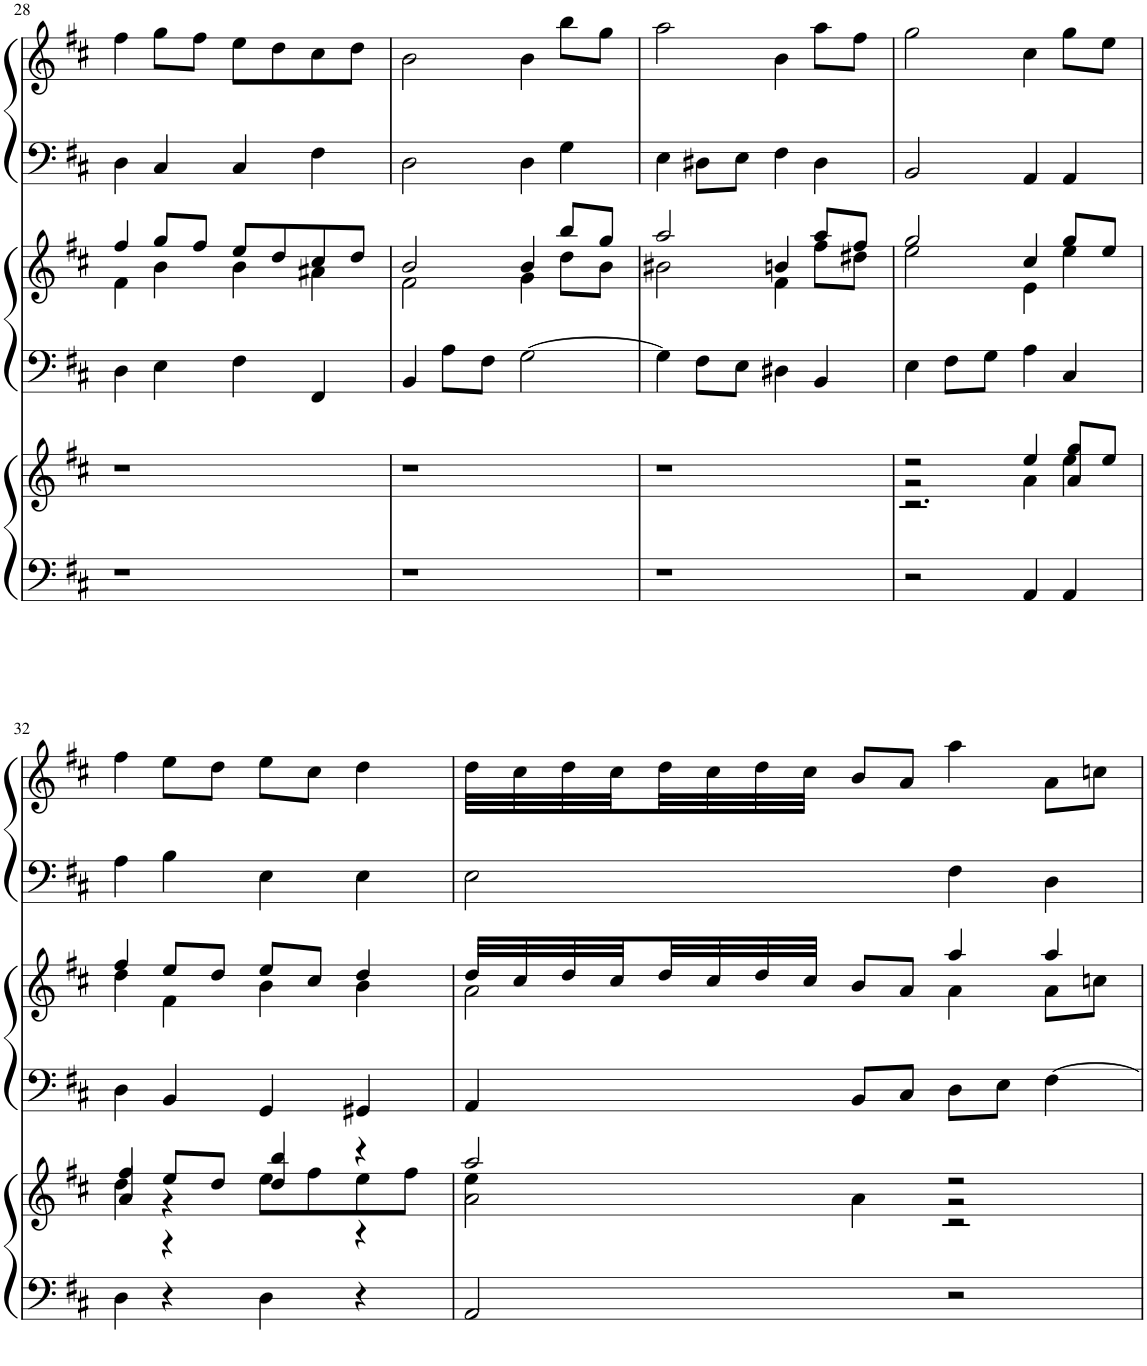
**kern	**kern	**kern	**kern	**kern	**kern
*part3	*part3	*part2	*part2	*part1	*part1
*staff6	*staff5	*staff4	*staff3	*staff2	*staff1
*I"Harpsichord 3	*	*I"Harpsichord 2	*	*I"Harpsichord 1	*
*I'Hp	*	*I'Hp	*	*I'Hp	*
!!LO:PB:g=z
*clefF4	*clefG2	*clefF4	*clefG2	*clefF4	*clefG2
*k[f#c#]	*k[f#c#]	*k[f#c#]	*k[f#c#]	*k[f#c#]	*k[f#c#]
*M4/4	*M4/4	*M4/4	*M4/4	*M4/4	*M4/4
=28	=28	=28	=28	=28	=28
*	*	*	*^	*	*
1r	1r	4D\	4ff#/	4f#\	4D\	4ff#\
.	.	4E\	8gg/L	4b\	4C#/	8gg\L
.	.	.	8ff#/J	.	.	8ff#\J
.	.	4F#\	8ee/L	4b\	4C#/	8ee\L
.	.	.	8dd/	.	.	8dd\
.	.	4FF#/	8cc#/	4a#X\	4F#\	8cc#\
.	.	.	8dd/J	.	.	8dd\J
=29	=29	=29	=29	=29	=29	=29
1r	1r	4BB/	2b/	2f#\	2D\	2b\
.	.	8A\L	.	.	.	.
.	.	8F#\J	.	.	.	.
.	.	[2G\	4b/	4g\	4D\	4b\
.	.	.	8bb/L	8dd\L	4G\	8bb\L
.	.	.	8gg/J	8b\J	.	8gg\J
=30	=30	=30	=30	=30	=30	=30
1r	1r	4G\]	2aa/	2b#X\	4E\	2aa\
.	.	8F#\L	.	.	8D#X\L	.
.	.	8E\J	.	.	8E\J	.
.	.	4D#X\	4bn/	4f#\	4F#\	4b\
.	.	4BB/	8aa/L	8ff#\L	4D#\	8aa\L
.	.	.	8ff#/J	8dd#X\J	.	8ff#\J
=31	=31	=31	=31	=31	=31	=31
*	*^	*	*	*	*	*
*	*	*^	*	*	*	*	*
2r	2r	2r	2.r	4E\	2gg/	2ee\	2BB/	2gg\
.	.	.	.	8F#\L	.	.	.	.
.	.	.	.	8G\J	.	.	.	.
4AA/	4ee/	4a\	.	4A\	4cc#/	4e\	4AA/	4cc#\
4AA/	8gg/L	4ee\	4a/	4C#/	8gg/L	4ee\	4AA/	8gg\L
.	8ee/J	.	.	.	8ee/J	.	.	8ee\J
!!LO:LB:g=z
=32	=32	=32	=32	=32	=32	=32	=32	=32
4D\	4ff#/	4dd\	4a/	4D\	4ff#/	4dd\	4A\	4ff#\
4r	8ee/L	4r	4r	4BB/	8ee/L	4f#\	4B\	8ee\L
.	8dd/J	.	.	.	8dd/J	.	.	8dd\J
4D\	4bb/	8ee\L	4dd/	4GG/	8ee/L	4b\	4E\	8ee\L
.	.	8ff#\	.	.	8cc#/J	.	.	8cc#\J
4r	4r	8ee\	4r	4GG#X/	4dd/	4b\	4E\	4dd\
.	.	8ff#\J	.	.	.	.	.	.
=33	=33	=33	=33	=33	=33	=33	=33	=33
2AA/	2aa/	4ee\	2a\	4AA/	32dd/LLL	2a\	2E\	32dd\LLL
.	.	.	.	.	32cc#/	.	.	32cc#\
.	.	.	.	.	32dd/	.	.	32dd\
.	.	.	.	.	32cc#/	.	.	32cc#\
.	.	.	.	.	32dd/	.	.	32dd\
.	.	.	.	.	32cc#/	.	.	32cc#\
.	.	.	.	.	32dd/	.	.	32dd\
.	.	.	.	.	32cc#/JJJ	.	.	32cc#\JJJ
.	.	4a\	.	8BB/L	8b/L	.	.	8b/L
.	.	.	.	8C#/J	8a/J	.	.	8a/J
2r	2r	2r	2r	8D\L	4aa/	4a\	4F#\	4aa\
.	.	.	.	8E\J	.	.	.	.
.	.	.	.	[4F#\	4aa/	8a\L	4D\	8a\L
.	.	.	.	.	.	8ccn\J	.	8ccn\J
*	*v	*v	*v	*	*v	*v	*	*
=	=	=	=	=	=
*-	*-	*-	*-	*-	*-
